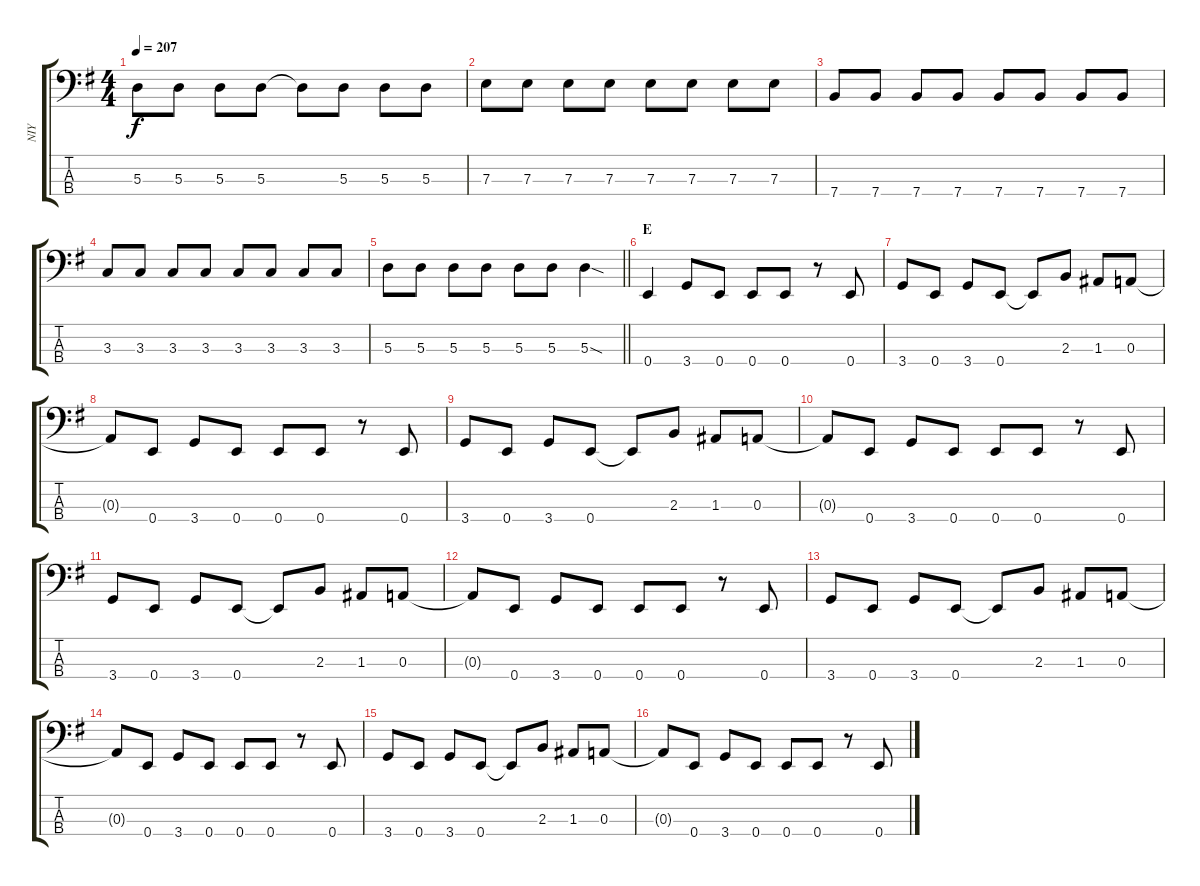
\track ("NIY" "NIY") {instrument electricbasspick}
\staff {score tabs}
\tuning (G2 D2 A1 E1) {hide}
\ts (4 4)
\tempo 207
\clef f4
\ks eminor
5.3.8{dy f} 5.3.8 5.3.8 5.3.8 5.3{t}.8 5.3.8 5.3.8 5.3.8 |
7.3.8 7.3.8 7.3.8 7.3.8 7.3.8 7.3.8 7.3.8 7.3.8 |
7.4.8 7.4.8 7.4.8 7.4.8 7.4.8 7.4.8 7.4.8 7.4.8 |
3.3.8 3.3.8 3.3.8 3.3.8 3.3.8 3.3.8 3.3.8 3.3.8 |
\barLineRight lightlight
5.3.8 5.3.8 5.3.8 5.3.8 5.3.8 5.3.8 5.3{sod}.4 |
\section ("" "E")
0.4.4 3.4.8 0.4.8 0.4.8 0.4.8 r.8 0.4.8 |
3.4.8 0.4.8 3.4.8 0.4.8 0.4{t}.8 2.3.8 1.3.8 0.3.8 |
0.3{t}.8 0.4.8 3.4.8 0.4.8 0.4.8 0.4.8 r.8 0.4.8 |
3.4.8 0.4.8 3.4.8 0.4.8 0.4{t}.8 2.3.8 1.3.8 0.3.8 |
0.3{t}.8 0.4.8 3.4.8 0.4.8 0.4.8 0.4.8 r.8 0.4.8 |
3.4.8 0.4.8 3.4.8 0.4.8 0.4{t}.8 2.3.8 1.3.8 0.3.8 |
0.3{t}.8 0.4.8 3.4.8 0.4.8 0.4.8 0.4.8 r.8 0.4.8 |
3.4.8 0.4.8 3.4.8 0.4.8 0.4{t}.8 2.3.8 1.3.8 0.3.8 |
0.3{t}.8 0.4.8 3.4.8 0.4.8 0.4.8 0.4.8 r.8 0.4.8 |
3.4.8 0.4.8 3.4.8 0.4.8 0.4{t}.8 2.3.8 1.3.8 0.3.8 |
0.3{t}.8 0.4.8 3.4.8 0.4.8 0.4.8 0.4.8 r.8 0.4.8
